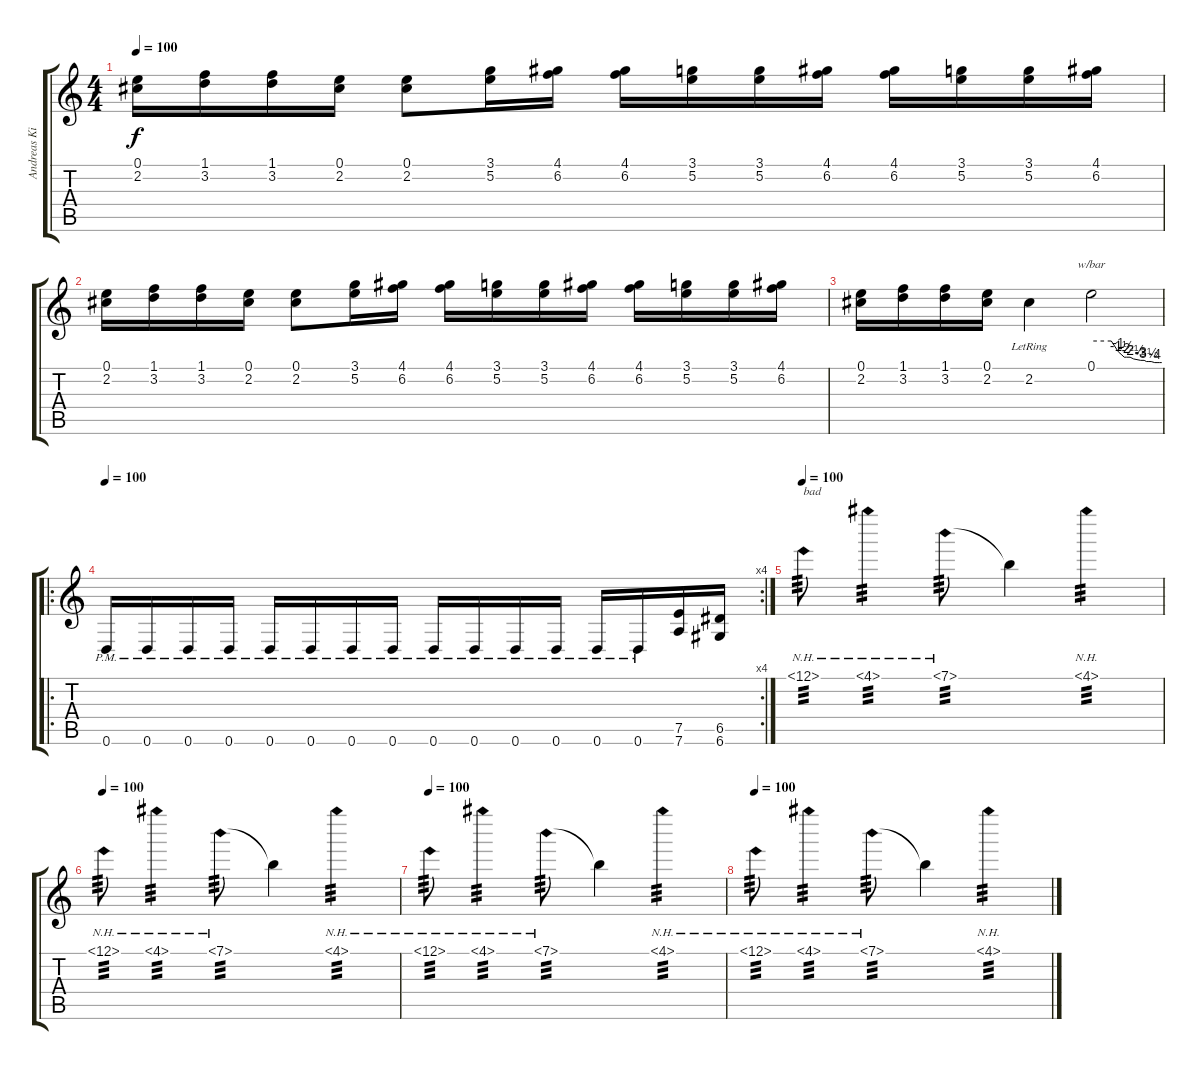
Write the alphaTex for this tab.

\track ("Andreas Kisser" "Andreas Ki") {instrument distortionguitar}
\staff {score tabs}
\tuning (E4 B3 G3 D3 A2 D2) {hide}
\ts (4 4)
\tempo 100
\clef g2
\ks c
(0.1 2.2).16{dy f} (1.1 3.2).16 (1.1 3.2).16 (0.1 2.2).16 (0.1 2.2).8 (3.1 5.2).16 (4.1 6.2).16 (4.1 6.2).16 (3.1 5.2).16 (3.1 5.2).16 (4.1 6.2).16 (4.1 6.2).16 (3.1 5.2).16 (3.1 5.2).16 (4.1 6.2).16 |
(0.1 2.2).16 (1.1 3.2).16 (1.1 3.2).16 (0.1 2.2).16 (0.1 2.2).8 (3.1 5.2).16 (4.1 6.2).16 (4.1 6.2).16 (3.1 5.2).16 (3.1 5.2).16 (4.1 6.2).16 (4.1 6.2).16 (3.1 5.2).16 (3.1 5.2).16 (4.1 6.2).16 |
(0.1 2.2).16 (1.1 3.2).16 (1.1 3.2).16 (0.1 2.2).16 2.2{lr}.4 0.1.2{tbe (custom default 0 0 17 0 23 -4 26 -6 28 -8 30 -8 33 -8 36 -10 42 -12 45 -12 47 -14 49 -14 51 -14 54 -16 56 -16 58 -16 60 -16)} |
\ro
\rc 4
\tempo 100
0.6{pm}.16 0.6{pm}.16 0.6{pm}.16 0.6{pm}.16 0.6{pm}.16 0.6{pm}.16 0.6{pm}.16 0.6{pm}.16 0.6{pm}.16 0.6{pm}.16 0.6{pm}.16 0.6{pm}.16 0.6{pm}.16 0.6{pm}.16 (7.5 7.6).16 (6.5 6.6).16 |
\tempo 100
1.1{nh}.8{txt "bad " tp 3} 4.1{nh}.4{tp 3} 7.1{nh}.8{tp 3} 7.1{t}.4 4.1{nh}.4{tp 3} |
\tempo 100
1.1{nh}.8{tp 3} 4.1{nh}.4{tp 3} 7.1{nh}.8{tp 3} 7.1{t}.4 4.1{nh}.4{tp 3} |
\tempo 100
1.1{nh}.8{tp 3} 4.1{nh}.4{tp 3} 7.1{nh}.8{tp 3} 7.1{t}.4 4.1{nh}.4{tp 3} |
\tempo 100
1.1{nh}.8{tp 3} 4.1{nh}.4{tp 3} 7.1{nh}.8{tp 3} 7.1{t}.4 4.1{nh}.4{tp 3}
